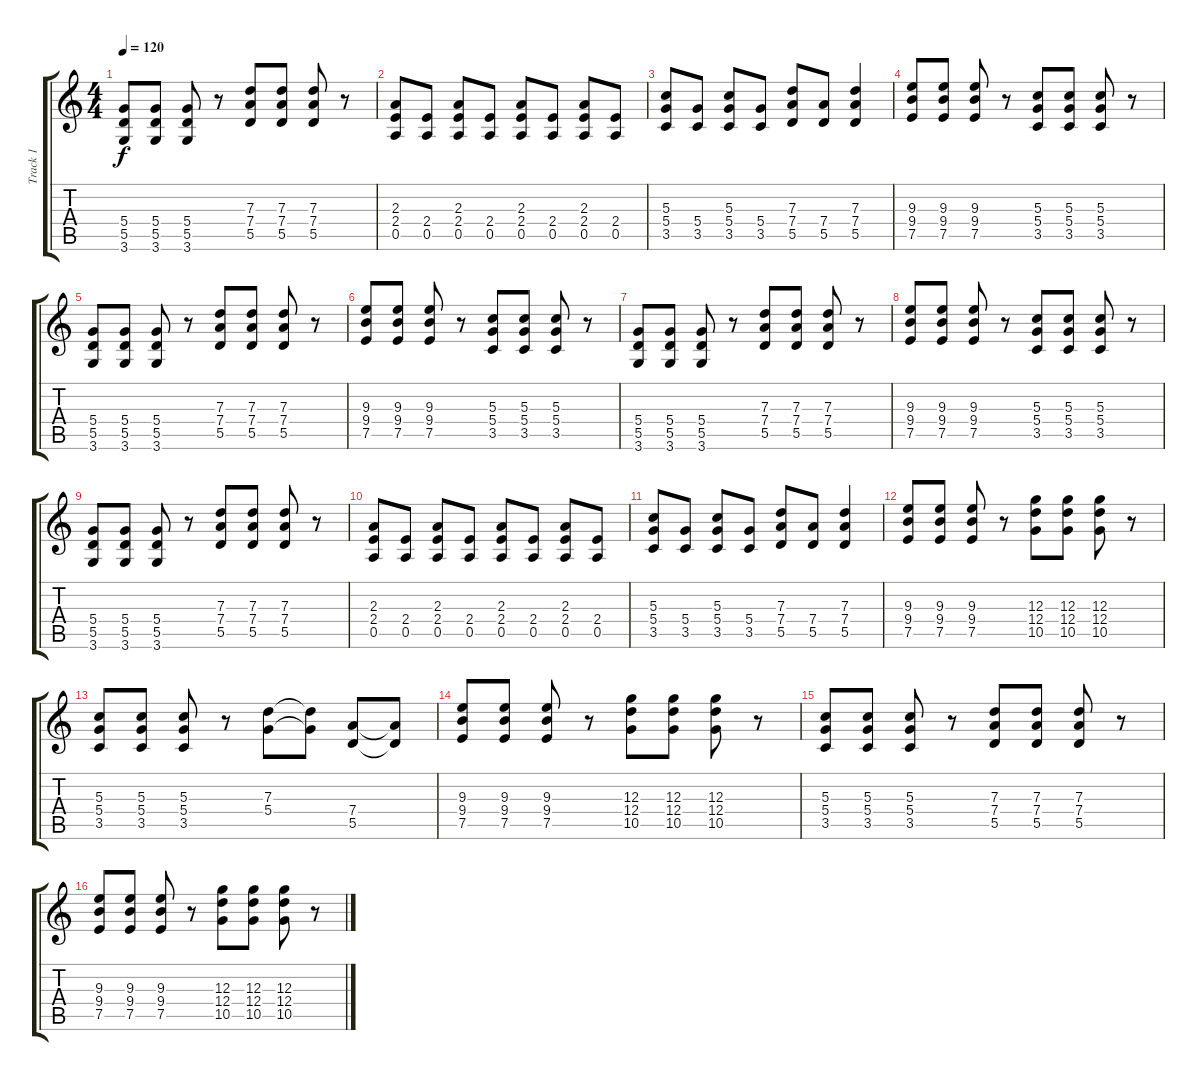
\track ("Track 1" "Track 1") {instrument electricguitarclean}
\staff {score tabs}
\tuning (E4 B3 G3 D3 A2 E2) {hide}
\ts (4 4)
\tempo 120
\clef g2
\ks c
(5.4 5.5 3.6).8{dy f} (5.4 5.5 3.6).8 (5.4 5.5 3.6).8 r.8 (7.3 7.4 5.5).8 (7.3 7.4 5.5).8 (7.3 7.4 5.5).8 r.8 |
(2.3 2.4 0.5).8 (2.4 0.5).8 (2.3 2.4 0.5).8 (2.4 0.5).8 (2.3 2.4 0.5).8 (2.4 0.5).8 (2.3 2.4 0.5).8 (2.4 0.5).8 |
(5.3 5.4 3.5).8 (5.4 3.5).8 (5.3 5.4 3.5).8 (5.4 3.5).8 (7.3 7.4 5.5).8 (7.4 5.5).8 (7.3 7.4 5.5).4 |
(9.3 9.4 7.5).8 (9.3 9.4 7.5).8 (9.3 9.4 7.5).8 r.8 (5.3 5.4 3.5).8 (5.3 5.4 3.5).8 (5.3 5.4 3.5).8 r.8 |
(5.4 5.5 3.6).8 (5.4 5.5 3.6).8 (5.4 5.5 3.6).8 r.8 (7.3 7.4 5.5).8 (7.3 7.4 5.5).8 (7.3 7.4 5.5).8 r.8 |
(9.3 9.4 7.5).8 (9.3 9.4 7.5).8 (9.3 9.4 7.5).8 r.8 (5.3 5.4 3.5).8 (5.3 5.4 3.5).8 (5.3 5.4 3.5).8 r.8 |
(5.4 5.5 3.6).8 (5.4 5.5 3.6).8 (5.4 5.5 3.6).8 r.8 (7.3 7.4 5.5).8 (7.3 7.4 5.5).8 (7.3 7.4 5.5).8 r.8 |
(9.3 9.4 7.5).8 (9.3 9.4 7.5).8 (9.3 9.4 7.5).8 r.8 (5.3 5.4 3.5).8 (5.3 5.4 3.5).8 (5.3 5.4 3.5).8 r.8 |
(5.4 5.5 3.6).8 (5.4 5.5 3.6).8 (5.4 5.5 3.6).8 r.8 (7.3 7.4 5.5).8 (7.3 7.4 5.5).8 (7.3 7.4 5.5).8 r.8 |
(2.3 2.4 0.5).8 (2.4 0.5).8 (2.3 2.4 0.5).8 (2.4 0.5).8 (2.3 2.4 0.5).8 (2.4 0.5).8 (2.3 2.4 0.5).8 (2.4 0.5).8 |
(5.3 5.4 3.5).8 (5.4 3.5).8 (5.3 5.4 3.5).8 (5.4 3.5).8 (7.3 7.4 5.5).8 (7.4 5.5).8 (7.3 7.4 5.5).4 |
(9.3 9.4 7.5).8 (9.3 9.4 7.5).8 (9.3 9.4 7.5).8 r.8 (12.3 12.4 10.5).8 (12.3 12.4 10.5).8 (12.3 12.4 10.5).8 r.8 |
(5.3 5.4 3.5).8 (5.3 5.4 3.5).8 (5.3 5.4 3.5).8 r.8 (7.3 5.4).8 (7.3{t} 5.4{t}).8 (7.4 5.5).8 (7.4{t} 5.5{t}).8 |
(9.3 9.4 7.5).8 (9.3 9.4 7.5).8 (9.3 9.4 7.5).8 r.8 (12.3 12.4 10.5).8 (12.3 12.4 10.5).8 (12.3 12.4 10.5).8 r.8 |
(5.3 5.4 3.5).8 (5.3 5.4 3.5).8 (5.3 5.4 3.5).8 r.8 (7.3 7.4 5.5).8 (7.3 7.4 5.5).8 (7.3 7.4 5.5).8 r.8 |
(9.3 9.4 7.5).8 (9.3 9.4 7.5).8 (9.3 9.4 7.5).8 r.8 (12.3 12.4 10.5).8 (12.3 12.4 10.5).8 (12.3 12.4 10.5).8 r.8
